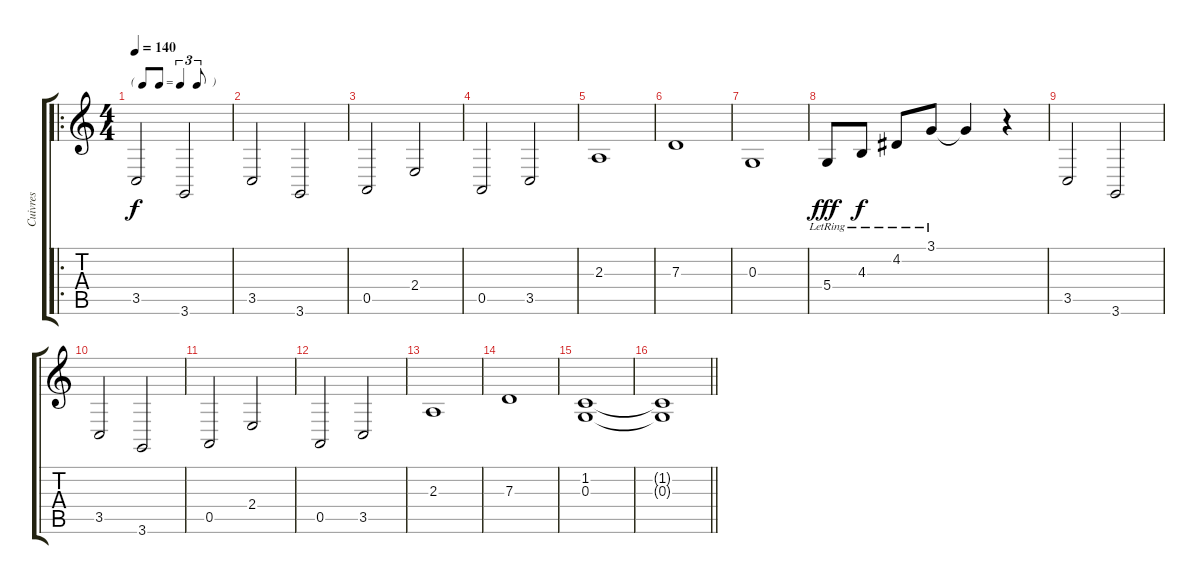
\track ("Cuivres" "Cuivres") {instrument frenchhorn}
\staff {score tabs}
\tuning (E4 B3 G3 D3 A2 E2) {hide}
\ro
\ts (4 4)
\tf triplet8th
\tempo 140
\clef g2
\ks c
3.5.2{dy f instrument frenchhorn} 3.6.2 |
3.5.2 3.6.2 |
0.5.2 2.4.2 |
0.5.2 3.5.2 |
2.3.1 |
7.3.1 |
0.3.1 |
5.4{lr}.8{dy fff} 4.3{lr}.8{dy f} 4.2{lr}.8 3.1{lr}.8 3.1{t}.4 r.4 |
3.5.2 3.6.2 |
3.5.2 3.6.2 |
0.5.2 2.4.2 |
0.5.2 3.5.2 |
2.3.1 |
7.3.1 |
(1.2 0.3).1 |
\barLineRight lightlight
(1.2{t} 0.3{t}).1
